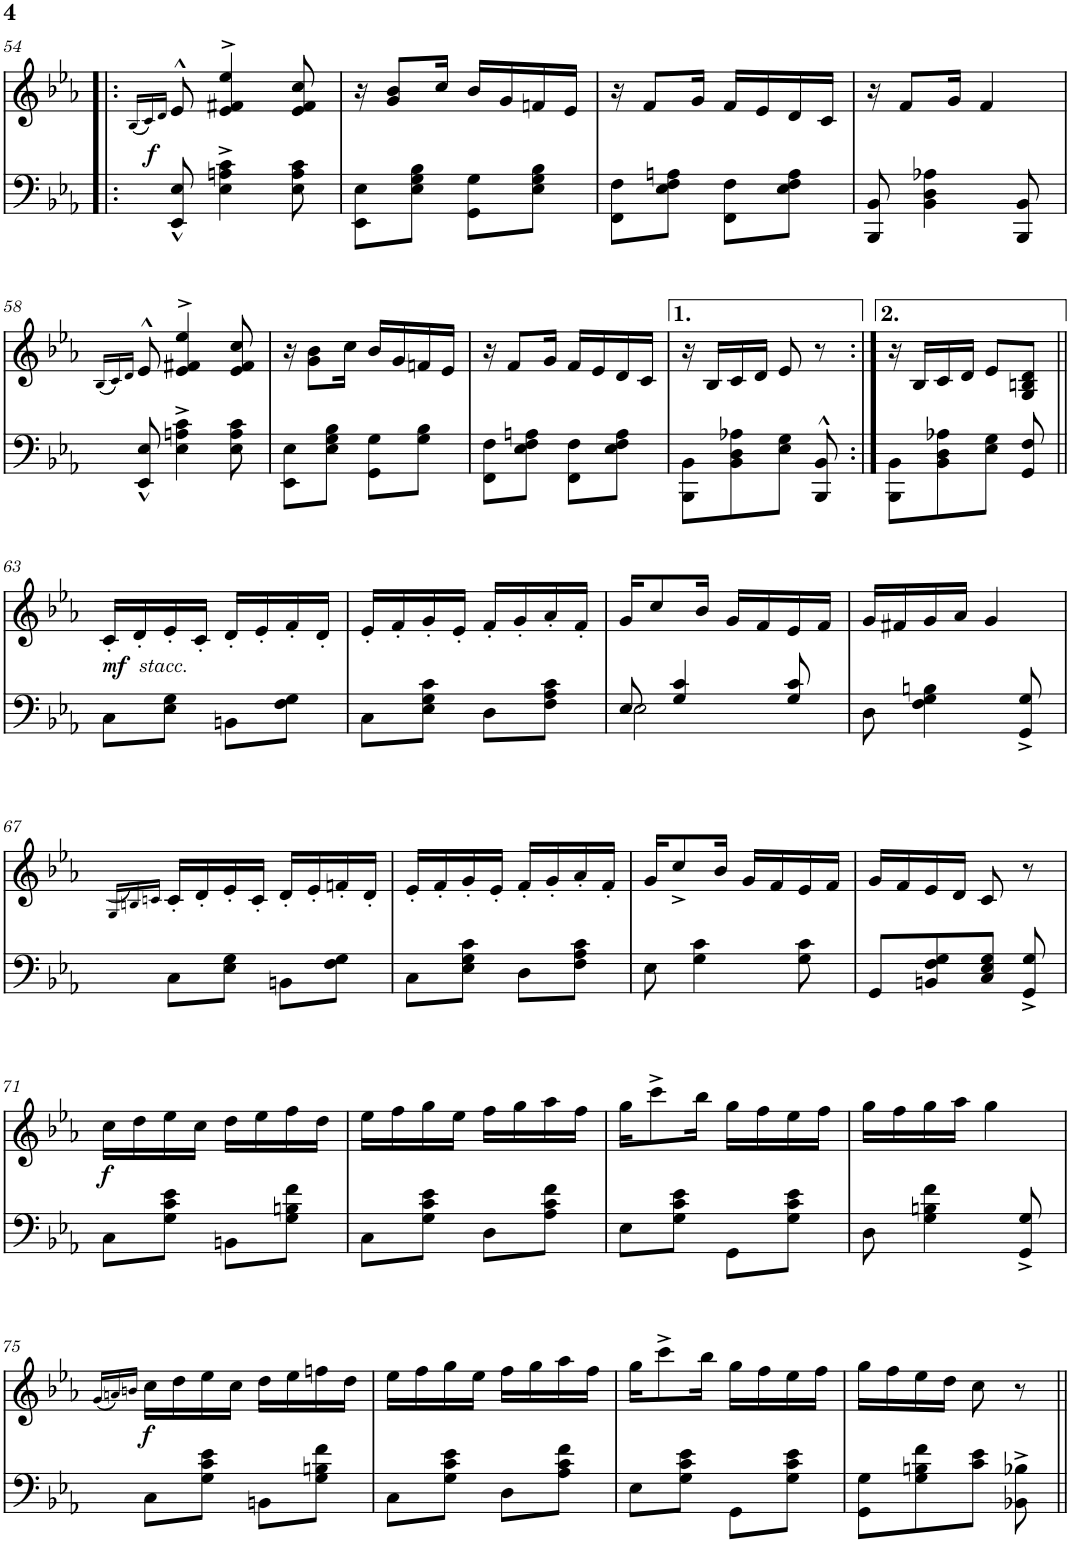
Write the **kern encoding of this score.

**kern	**kern	**dynam
*part2	*part1	*part1
*staff2	*staff1	*staff1
*I"Piano	*I"Piano	*
*I'Pno	*I'Pno	*
!!LO:PB:g=z
*clefF4	*clefG2	*
*k[b-e-a-]	*k[b-e-a-]	*
*E-:	*E-:	*
*M2/4	*M2/4	*
=54!|:	=54!|:	=54!|:
.	(16qB-/LL	.
.	16qc/)	.
.	16qd/JJ	.
!	!	!LO:DY:b
8EE-/^^ 8E-/^^	8e-^^/	f
4E-\^ 4An\^ 4c\^	4e-/^> 4f#X/^> 4ee-/^>	.
8E-\ 8A\ 8c\	8e-/ 8f#/ 8cc/	.
=55	=55	=55
8EE-\ 8E-\L	16r	.
.	8g/ 8b-/L	.
8E-\ 8G\ 8B-\J	.	.
.	16cc/Jk	.
8GG\ 8G\L	16b-/LL	.
.	16g/	.
8E-\ 8G\ 8B-\J	16fn/	.
.	16e-/JJ	.
=56	=56	=56
8FF\ 8F\L	16r	.
.	8f/L	.
8E-\ 8F\ 8An\J	.	.
.	16g/Jk	.
8FF\ 8F\L	16f/LL	.
.	16e-/	.
8E-\ 8F\ 8A\J	16d/	.
.	16c/JJ	.
=57	=57	=57
8BBB-/ 8BB-/	16r	.
.	8f/L	.
4BB-\ 4D\ 4A-X\	.	.
.	16g/Jk	.
.	4f/	.
8BBB-/ 8BB-/	.	.
!!LO:LB:g=z
=58	=58	=58
.	(16qB-/LL	.
.	16qc/)	.
.	16qd/JJ	.
8EE-/^^ 8E-/^^	8e-^^/	.
4E-\^ 4An\^ 4c\^	4e-/^> 4f#X/^> 4ee-/^>	.
8E-\ 8A\ 8c\	8e-/ 8f#/ 8cc/	.
=59	=59	=59
8EE-\ 8E-\L	16r	.
.	8g\ 8b-\L	.
8E-\ 8G\ 8B-\J	.	.
.	16cc\Jk	.
8GG\ 8G\L	16b-/LL	.
.	16g/	.
8G\ 8B-\J	16fn/	.
.	16e-/JJ	.
=60	=60	=60
8FF\ 8F\L	16r	.
.	8f/L	.
8E-\ 8F\ 8An\J	.	.
.	16g/Jk	.
8FF\ 8F\L	16f/LL	.
.	16e-/	.
8E-\ 8F\ 8A\J	16d/	.
.	16c/JJ	.
=61	=61	=61
8BBB-\ 8BB-\L	16r	.
.	16B-/LL	.
8BB-\ 8D\ 8A-X\	16c/	.
.	16d/JJ	.
8E-\ 8G\J	8e-/	.
8BBB-/^^ 8BB-/^^	8r	.
=62:|!	=62:|!	=62:|!
8BBB-\ 8BB-\L	16r	.
.	16B-/LL	.
8BB-\ 8D\ 8A-X\	16c/	.
.	16d/JJ	.
8E-\ 8G\J	8e-/L	.
8GG/ 8F/	8G/ 8Bn/ 8d/J	.
!!LO:LB:g=z
=63||	=63||	=63||
!	!	!LO:DY:b
8C\L	16c'/LL	mf
!	!LO:TX:b:i:t=stacc.	!
.	16d'/	.
8E-\ 8G\J	16e-'/	.
.	16c'/JJ	.
8BBn\L	16d'/LL	.
.	16e-'/	.
8F\ 8G\J	16f'/	.
.	16d'/JJ	.
=64	=64	=64
8C\L	16e-'/LL	.
.	16f'/	.
8E-\ 8G\ 8c\J	16g'/	.
.	16e-'/JJ	.
8D\L	16f'/LL	.
.	16g'/	.
8F\ 8A-\ 8c\J	16a-'/	.
.	16f'/JJ	.
=65	=65	=65
*^	*	*
8E-/	2E-\	16g/KL	.
.	.	8cc/	.
4G/ 4c/	.	.	.
.	.	16b-/Jk	.
.	.	16g/LL	.
.	.	16f/	.
8G/ 8c/	.	16e-/	.
.	.	16f/JJ	.
*v	*v	*	*
=66	=66	=66
8D\	16g/LL	.
.	16f#X/	.
4F\ 4G\ 4Bn\	16g/	.
.	16a-/JJ	.
.	4g/	.
8GG/^ 8G/^	.	.
!!LO:LB:g=z
=67	=67	=67
.	(16qG/LL	.
.	16qBn/)	.
.	16qcn/JJ	.
8C\L	16c'/LL	.
.	16d'/	.
8E-\ 8G\J	16e-'/	.
.	16c'/JJ	.
8BBn\L	16d'/LL	.
.	16e-'/	.
8F\ 8G\J	16fn'/	.
.	16d'/JJ	.
=68	=68	=68
8C\L	16e-'/LL	.
.	16f'/	.
8E-\ 8G\ 8c\J	16g'/	.
.	16e-'/JJ	.
8D\L	16f'/LL	.
.	16g'/	.
8F\ 8A-\ 8c\J	16a-'/	.
.	16f'/JJ	.
=69	=69	=69
8E-\	16g/KL	.
.	8cc^/	.
4G\ 4c\	.	.
.	16b-/Jk	.
.	16g/LL	.
.	16f/	.
8G\ 8c\	16e-/	.
.	16f/JJ	.
=70	=70	=70
8GG/L	16g/LL	.
.	16f/	.
8BBn/ 8F/ 8G/	16e-/	.
.	16d/JJ	.
8C/ 8E-/ 8G/J	8c/	.
8GG/^ 8G/^	8r	.
!!LO:LB:g=z
=71	=71	=71
!	!	!LO:DY:b
8C\L	16cc\LL	f
.	16dd\	.
8G\ 8c\ 8e-\J	16ee-\	.
.	16cc\JJ	.
8BBn\L	16dd\LL	.
.	16ee-\	.
8G\ 8Bn\ 8f\J	16ff\	.
.	16dd\JJ	.
=72	=72	=72
8C\L	16ee-\LL	.
.	16ff\	.
8G\ 8c\ 8e-\J	16gg\	.
.	16ee-\JJ	.
8D\L	16ff\LL	.
.	16gg\	.
8A-\ 8c\ 8f\J	16aa-\	.
.	16ff\JJ	.
=73	=73	=73
8E-\L	16gg\KL	.
.	8ccc^\	.
8G\ 8c\ 8e-\J	.	.
.	16bb-\Jk	.
8GG\L	16gg\LL	.
.	16ff\	.
8G\ 8c\ 8e-\J	16ee-\	.
.	16ff\JJ	.
=74	=74	=74
8D\	16gg\LL	.
.	16ff\	.
4G\ 4Bn\ 4f\	16gg\	.
.	16aa-\JJ	.
.	4gg\	.
8GG/^ 8G/^	.	.
!!LO:LB:g=z
=75	=75	=75
.	(16qg/LL	.
.	16qan/)	.
.	16qbn/JJ	.
!	!	!LO:DY:b
8C\L	16cc\LL	f
.	16dd\	.
8G\ 8c\ 8e-\J	16ee-\	.
.	16cc\JJ	.
8BBn\L	16dd\LL	.
.	16ee-\	.
8G\ 8Bn\ 8f\J	16ffn\	.
.	16dd\JJ	.
=76	=76	=76
8C\L	16ee-\LL	.
.	16ff\	.
8G\ 8c\ 8e-\J	16gg\	.
.	16ee-\JJ	.
8D\L	16ff\LL	.
.	16gg\	.
8A-\ 8c\ 8f\J	16aa-\	.
.	16ff\JJ	.
=77	=77	=77
8E-\L	16gg\KL	.
.	8ccc^\	.
8G\ 8c\ 8e-\J	.	.
.	16bb-\Jk	.
8GG\L	16gg\LL	.
.	16ff\	.
8G\ 8c\ 8e-\J	16ee-\	.
.	16ff\JJ	.
=78	=78	=78
8GG\ 8G\L	16gg\LL	.
.	16ff\	.
8G\ 8Bn\ 8f\	16ee-\	.
.	16dd\JJ	.
8c\ 8e-\J	8cc\	.
8BB-X\^ 8B-X\^	8r	.
=||	=||	=||
*-	*-	*-
